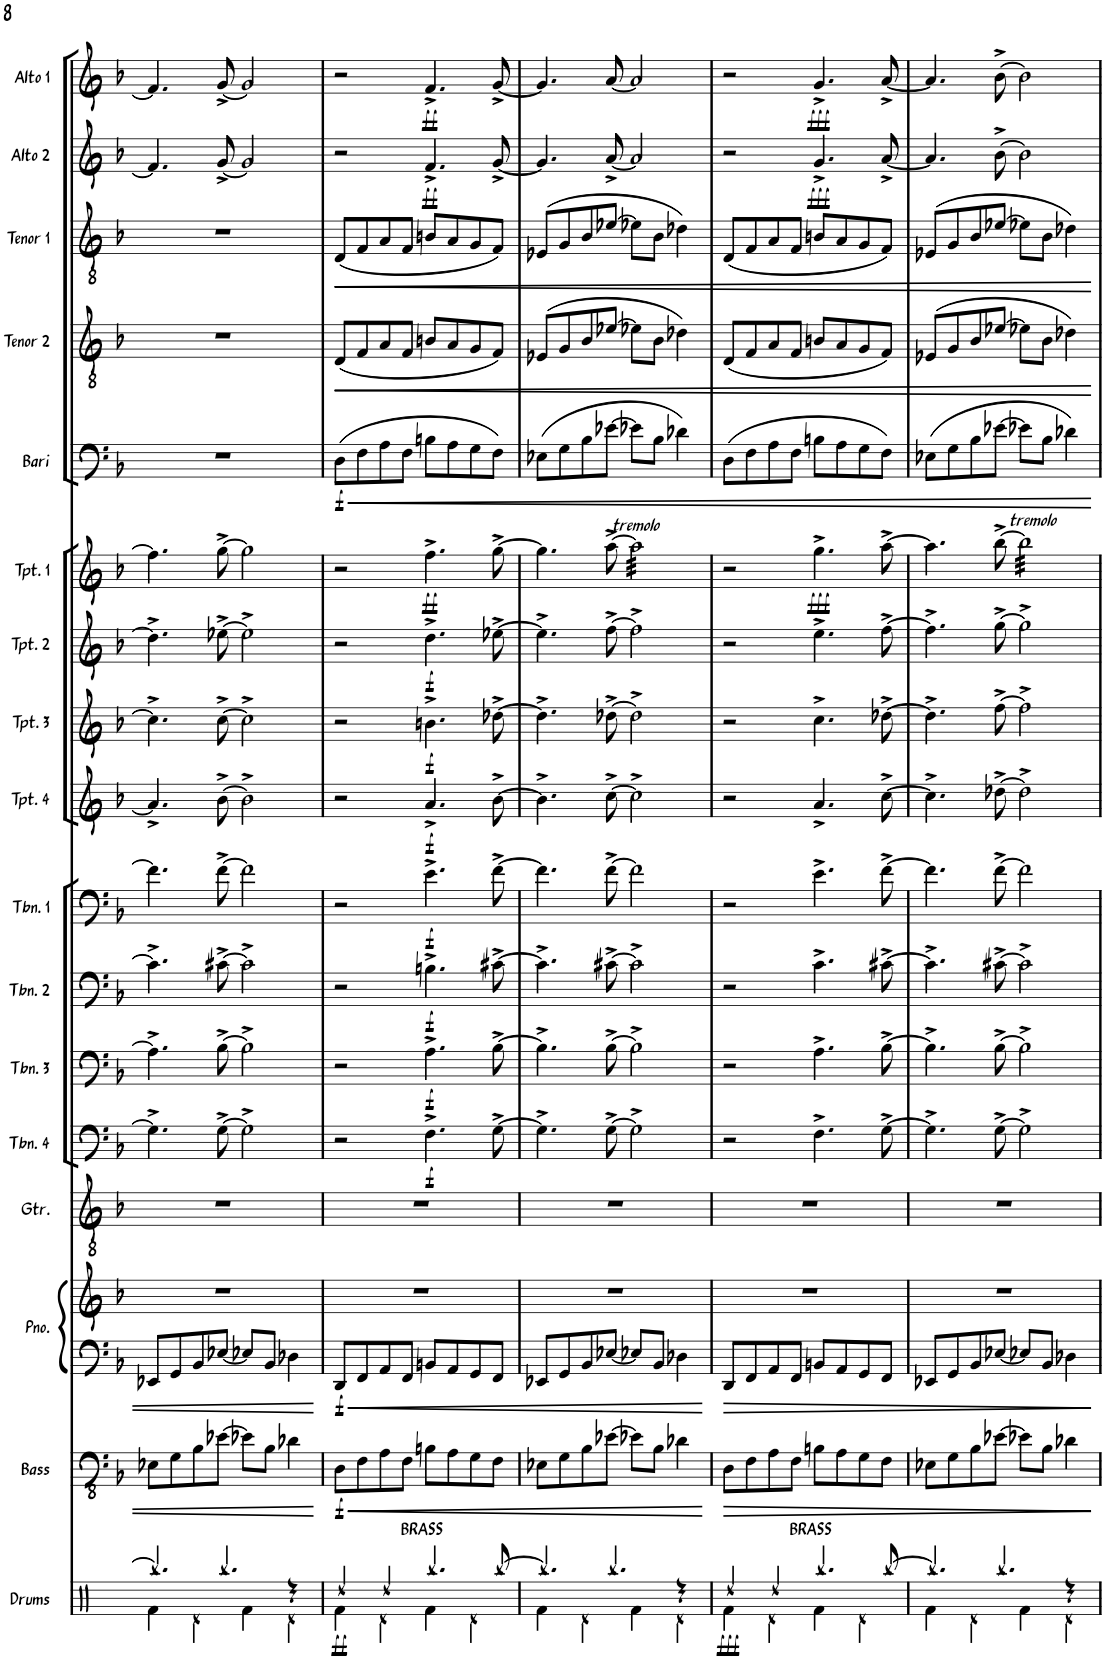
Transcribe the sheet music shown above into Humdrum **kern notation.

**kern	**dynam	**kern	**dynam	**kern	**kern	**dynam	**kern	**kern	**dynam	**kern	**dynam	**kern	**dynam	**kern	**dynam	**kern	**dynam	**kern	**dynam	**kern	**dynam	**kern	**dynam	**kern	**dynam	**kern	**dynam	**kern	**dynam	**kern	**dynam	**kern	**dynam
*part17	*part17	*part16	*part16	*part15	*part15	*part15	*part14	*part13	*part13	*part12	*part12	*part11	*part11	*part10	*part10	*part9	*part9	*part8	*part8	*part7	*part7	*part6	*part6	*part5	*part5	*part4	*part4	*part3	*part3	*part2	*part2	*part1	*part1
*staff18	*staff18	*staff17	*staff17	*staff16	*staff15	*staff15/16	*staff14	*staff13	*staff13	*staff12	*staff12	*staff11	*staff11	*staff10	*staff10	*staff9	*staff9	*staff8	*staff8	*staff7	*staff7	*staff6	*staff6	*staff5	*staff5	*staff4	*staff4	*staff3	*staff3	*staff2	*staff2	*staff1	*staff1
*I"Drums	*	*I"Bass	*	*I"Piano	*	*	*I"Guitar	*I"Trombone 4	*	*I"Trombone 3	*	*I"Trombone 2	*	*I"Trombone 1	*	*I"Trumpet 4	*	*I"Trumpet 3	*	*I"Trumpet 2	*	*I"Trumpet 1	*	*I"Bari Sax	*	*I"Tenor Sax 2	*	*I"Tenor Sax 1	*	*I"Alto Sax 2	*	*I"Alto Sax 1	*
*I'Drums	*	*I'Bass	*	*I'Pno.	*	*	*I'Gtr.	*I'Tbn. 4	*	*I'Tbn. 3	*	*I'Tbn. 2	*	*I'Tbn. 1	*	*I'Tpt. 4	*	*I'Tpt. 3	*	*I'Tpt. 2	*	*I'Tpt. 1	*	*I'Bari	*	*I'Tenor 2	*	*I'Tenor 1	*	*I'Alto 2	*	*I'Alto 1	*
!!LO:PB:g=z
*clefX	*	*clefFv4	*	*clefF4	*clefG2	*	*clefGv2	*clefF4	*	*clefF4	*	*clefF4	*	*clefF4	*	*clefG2	*	*clefG2	*	*clefG2	*	*clefG2	*	*clefF4	*	*clefGv2	*	*clefGv2	*	*clefG2	*	*clefG2	*
*	*	*	*	*	*	*	*	*	*	*	*	*	*	*	*	*Trd1c2	*	*Trd1c2	*	*Trd1c2	*	*Trd1c2	*	*Trd12c21	*	*Trd8c14	*	*Trd8c14	*	*Trd5c9	*	*Trd5c9	*
*k[]	*	*k[b-]	*	*k[b-]	*k[b-]	*	*k[b-]	*k[b-]	*	*k[b-]	*	*k[b-]	*	*k[b-]	*	*k[b-]	*	*k[b-]	*	*k[b-]	*	*k[b-]	*	*k[b-]	*	*k[b-]	*	*k[b-]	*	*k[b-]	*	*k[b-]	*
*M2/2	*	*M2/2	*	*M2/2	*M2/2	*	*M2/2	*M2/2	*	*M2/2	*	*M2/2	*	*M2/2	*	*M2/2	*	*M2/2	*	*M2/2	*	*M2/2	*	*M2/2	*	*M2/2	*	*M2/2	*	*M2/2	*	*M2/2	*
*met(c|)	*	*met(c|)	*	*met(c|)	*met(c|)	*	*met(c|)	*met(c|)	*	*met(c|)	*	*met(c|)	*	*met(c|)	*	*met(c|)	*	*met(c|)	*	*met(c|)	*	*met(c|)	*	*met(c|)	*	*met(c|)	*	*met(c|)	*	*met(c|)	*	*met(c|)	*
=40	=40	=40	=40	=40	=40	=40	=40	=40	=40	=40	=40	=40	=40	=40	=40	=40	=40	=40	=40	=40	=40	=40	=40	=40	=40	=40	=40	=40	=40	=40	=40	=40	=40
*^	*	*	*	*	*	*	*	*	*	*	*	*	*	*	*	*	*	*	*	*	*	*	*	*	*	*	*	*	*	*	*	*	*
4.Rbb/]	4Rf\	.	8EE-X\L	.	8EE-X/L	1r	.	1r	4.G^\]	.	4.A^\]	.	4.c#^\]	.	4.f\]	.	4.a^/]	.	4.cc^\]	.	4.dd-^\]	.	4.ff\]	.	1r	.	1r	.	1r	.	4.f/]	.	4.f/]	.
.	.	.	8GG\	.	8GG/	.	.	.	.	.	.	.	.	.	.	.	.	.	.	.	.	.	.	.	.	.	.	.	.	.	.	.	.	.
.	4Rd\	.	8BB-\	.	8BB-/	.	.	.	.	.	.	.	.	.	.	.	.	.	.	.	.	.	.	.	.	.	.	.	.	.	.	.	.	.
4.Rbb/	.	.	[8E-X\J	.	[8E-X/J	.	.	.	[8G^\	.	[8B-^\	.	[8c#X^\	.	[8f^\	.	[8b-^\	.	[8cc^\	.	[8ee-X^\	.	[8gg^\	.	.	.	.	.	.	.	[8g^/	.	[8g^/	.
.	4Rf\	.	8E-X\L]	.	8E-X/L]	.	.	.	2G^\]	.	2B-^\]	.	2c#^\]	.	2f\]	.	2b-^\]	.	2cc^\]	.	2ee-^\]	.	2gg\]	.	.	.	.	.	.	.	2g/]	.	2g/]	.
.	.	.	8BB-\J	.	8BB-/J	.	.	.	.	.	.	.	.	.	.	.	.	.	.	.	.	.	.	.	.	.	.	.	.	.	.	.	.	.
4r	4Rd\	.	4D-X\	.	4D-X\	.	.	.	.	.	.	.	.	.	.	.	.	.	.	.	.	.	.	.	.	.	.	.	.	.	.	.	.	.
=41	=41	=41	=41	=41	=41	=41	=41	=41	=41	=41	=41	=41	=41	=41	=41	=41	=41	=41	=41	=41	=41	=41	=41	=41	=41	=41	=41	=41	=41	=41	=41	=41	=41	=41
!	!	!LO:DY:b	!	!LO:HP:b	!	!	!	!	!	!	!	!	!	!	!	!	!	!	!	!	!	!	!	!	!	!LO:HP:b	!	!LO:HP:b	!	!LO:HP:b	!	!	!	!
!	!	!	!	!LO:DY:n=1:b	!	!	!LO:DY:b=2	!	!	!	!	!	!	!	!	!	!	!	!	!	!	!	!	!	!	!LO:DY:n=1:b	!	!	!	!	!	!	!	!
4Rdd/	4Rf\	ff	8DD\L	< f	8DD/L	1r	f	1r	2r	.	2r	.	2r	.	2r	.	2r	.	2r	.	2r	.	2r	.	(8D\L	< f	(8D/L	<	(8D/L	<	2r	.	2r	.
.	.	.	8FF\	.	8FF/	.	.	.	.	.	.	.	.	.	.	.	.	.	.	.	.	.	.	.	8F\	.	8F/	.	8F/	.	.	.	.	.
4Rdd/	4Rd\	.	8AA\	.	8AA/	.	.	.	.	.	.	.	.	.	.	.	.	.	.	.	.	.	.	.	8A\	.	8A/	.	8A/	.	.	.	.	.
.	.	.	8FF\J	.	8FF/J	.	.	.	.	.	.	.	.	.	.	.	.	.	.	.	.	.	.	.	8F\J	.	8F/J	.	8F/J	.	.	.	.	.
!LO:TX:a:t=BRASS	!	!	!	!	!	!	!	!	!	!	!	!	!	!	!	!	!	!	!	!	!	!	!	!	!	!	!	!	!	!	!	!	!	!
!	!	!	!	!	!	!	!	!	!	!LO:DY:b	!	!LO:DY:b	!	!LO:DY:b	!	!LO:DY:b	!	!LO:DY:b	!	!LO:DY:b	!	!LO:DY:b	!	!LO:DY:b	!	!	!	!	!	!	!	!LO:DY:b	!	!LO:DY:b
4.Rbb/	4Rf\	.	8BBn\L	.	8BBn/L	.	.	.	4.F^\	f	4.A^\	f	4.Bn^\	f	4.e^\	f	4.a^/	f	4.bn^\	f	4.dd^\	f	4.ff^\	ff	8Bn\L	.	8Bn/L	.	8Bn/L	.	4.f^/	ff	4.f^/	ff
.	.	.	8AA\	.	8AA/	.	.	.	.	.	.	.	.	.	.	.	.	.	.	.	.	.	.	.	8A\	.	8A/	.	8A/	.	.	.	.	.
.	4Rd\	.	8GG\	.	8GG/	.	.	.	.	.	.	.	.	.	.	.	.	.	.	.	.	.	.	.	8G\	.	8G/	.	8G/	.	.	.	.	.
[8Rbb/	.	.	8FF\J	.	8FF/J	.	.	.	[8G^\	.	[8B-^\	.	[8c#X^\	.	[8f^\	.	[8b-^\	.	[8dd-X^\	.	[8ee-X^\	.	[8gg^\	.	8F\J)	.	8F/J)	.	8F/J)	.	[8g^/	.	[8g^/	.
=42	=42	=42	=42	=42	=42	=42	=42	=42	=42	=42	=42	=42	=42	=42	=42	=42	=42	=42	=42	=42	=42	=42	=42	=42	=42	=42	=42	=42	=42	=42	=42	=42	=42	=42
4.Rbb/]	4Rf\	.	8EE-X\L	.	8EE-X/L	1r	.	1r	4.G^\]	.	4.B-^\]	.	4.c#^\]	.	4.f\]	.	4.b-^\]	.	4.dd-^\]	.	4.ee-^\]	.	4.gg\]	.	(8E-X\L	.	(8E-X/L	.	(8E-X/L	.	4.g/]	.	4.g/]	.
.	.	.	8GG\	.	8GG/	.	.	.	.	.	.	.	.	.	.	.	.	.	.	.	.	.	.	.	8G\	.	8G/	.	8G/	.	.	.	.	.
.	4Rd\	.	8BB-\	.	8BB-/	.	.	.	.	.	.	.	.	.	.	.	.	.	.	.	.	.	.	.	8B-\	.	8B-/	.	8B-/	.	.	.	.	.
4.Rbb/	.	.	[8E-X\J	.	[8E-X/J	.	.	.	[8G^\	.	[8B-^\	.	[8c#X^\	.	[8f^\	.	[8cc^\	.	[8dd-X^\	.	[8ff^\	.	[8aa^\	.	[8e-X\J	.	[8e-X/J	.	[8e-X/J	.	[8a^/	.	[8a/	.
!	!	!	!	!	!	!	!	!	!	!	!	!	!	!	!	!	!	!	!	!	!	!	!LO:TX:a:i:t=tremolo	!	!	!	!	!	!	!	!	!	!	!
*	*	*	*	*	*	*	*	*	*	*	*	*	*	*	*	*	*	*	*	*	*	*	*tremolo	*	*	*	*	*	*	*	*	*	*	*
.	4Rf\	.	8E-X\L]	.	8E-X/L]	.	.	.	2G^\]	.	2B-^\]	.	2c#^\]	.	2f\]	.	2cc^\]	.	2dd-^\]	.	2ff^\]	.	32aa\]LLL	.	8e-X\L]	.	8e-X\L]	.	8e-X\L]	.	2a/]	.	2a/]	.
.	.	.	.	.	.	.	.	.	.	.	.	.	.	.	.	.	.	.	.	.	.	.	32aa\	.	.	.	.	.	.	.	.	.	.	.
.	.	.	.	.	.	.	.	.	.	.	.	.	.	.	.	.	.	.	.	.	.	.	32aa\	.	.	.	.	.	.	.	.	.	.	.
.	.	.	.	.	.	.	.	.	.	.	.	.	.	.	.	.	.	.	.	.	.	.	32aa\	.	.	.	.	.	.	.	.	.	.	.
.	.	.	8BB-\J	.	8BB-/J	.	.	.	.	.	.	.	.	.	.	.	.	.	.	.	.	.	32aa\	.	8B-\J	.	8B-\J	.	8B-\J	.	.	.	.	.
.	.	.	.	.	.	.	.	.	.	.	.	.	.	.	.	.	.	.	.	.	.	.	32aa\	.	.	.	.	.	.	.	.	.	.	.
.	.	.	.	.	.	.	.	.	.	.	.	.	.	.	.	.	.	.	.	.	.	.	32aa\	.	.	.	.	.	.	.	.	.	.	.
.	.	.	.	.	.	.	.	.	.	.	.	.	.	.	.	.	.	.	.	.	.	.	32aa\	.	.	.	.	.	.	.	.	.	.	.
4r	4Rd\	.	4D-X\	.	4D-X\	.	.	.	.	.	.	.	.	.	.	.	.	.	.	.	.	.	32aa\	.	4d-X\)	.	4d-X\)	.	4d-X\)	.	.	.	.	.
.	.	.	.	.	.	.	.	.	.	.	.	.	.	.	.	.	.	.	.	.	.	.	32aa\	.	.	.	.	.	.	.	.	.	.	.
.	.	.	.	.	.	.	.	.	.	.	.	.	.	.	.	.	.	.	.	.	.	.	32aa\	.	.	.	.	.	.	.	.	.	.	.
.	.	.	.	.	.	.	.	.	.	.	.	.	.	.	.	.	.	.	.	.	.	.	32aa\	.	.	.	.	.	.	.	.	.	.	.
.	.	.	.	.	.	.	.	.	.	.	.	.	.	.	.	.	.	.	.	.	.	.	32aa\	.	.	.	.	.	.	.	.	.	.	.
.	.	.	.	.	.	.	.	.	.	.	.	.	.	.	.	.	.	.	.	.	.	.	32aa\	.	.	.	.	.	.	.	.	.	.	.
.	.	.	.	.	.	.	.	.	.	.	.	.	.	.	.	.	.	.	.	.	.	.	32aa\	.	.	.	.	.	.	.	.	.	.	.
.	.	.	.	.	.	.	.	.	.	.	.	.	.	.	.	.	.	.	.	.	.	.	32aa\JJJ	.	.	.	.	.	.	.	.	.	.	.
*	*	*	*	*	*	*	*	*	*	*	*	*	*	*	*	*	*	*	*	*	*	*	*Xtremolo	*	*	*	*	*	*	*	*	*	*	*
*v	*v	*	*	*	*	*	*	*	*	*	*	*	*	*	*	*	*	*	*	*	*	*	*	*	*	*	*	*	*	*	*	*	*	*
.	.	.	[	.	.	.	.	.	.	.	.	.	.	.	.	.	.	.	.	.	.	.	.	.	.	.	.	.	.	.	.	.	.
=43	=43	=43	=43	=43	=43	=43	=43	=43	=43	=43	=43	=43	=43	=43	=43	=43	=43	=43	=43	=43	=43	=43	=43	=43	=43	=43	=43	=43	=43	=43	=43	=43	=43
*^	*	*	*	*	*	*	*	*	*	*	*	*	*	*	*	*	*	*	*	*	*	*	*	*	*	*	*	*	*	*	*	*	*
!	!	!LO:DY:b	!	!LO:HP:b	!	!	!	!	!	!	!	!	!	!	!	!	!	!	!	!	!	!	!	!	!	!	!	!	!	!	!	!	!	!
4Rdd/	4Rf\	fff	8DD\L	>	8DD/L	1r	.	1r	2r	.	2r	.	2r	.	2r	.	2r	.	2r	.	2r	.	2r	.	(8D\L	.	(8D/L	.	(8D/L	.	2r	.	2r	.
.	.	.	8FF\	.	8FF/	.	.	.	.	.	.	.	.	.	.	.	.	.	.	.	.	.	.	.	8F\	.	8F/	.	8F/	.	.	.	.	.
4Rdd/	4Rd\	.	8AA\	.	8AA/	.	.	.	.	.	.	.	.	.	.	.	.	.	.	.	.	.	.	.	8A\	.	8A/	.	8A/	.	.	.	.	.
.	.	.	8FF\J	.	8FF/J	.	.	.	.	.	.	.	.	.	.	.	.	.	.	.	.	.	.	.	8F\J	.	8F/J	.	8F/J	.	.	.	.	.
!LO:TX:a:t=BRASS	!	!	!	!	!	!	!	!	!	!	!	!	!	!	!	!	!	!	!	!	!	!	!	!	!	!	!	!	!	!	!	!	!	!
!	!	!	!	!	!	!	!	!	!	!	!	!	!	!	!	!	!	!	!	!	!	!	!	!LO:DY:b	!	!	!	!	!	!	!	!LO:DY:b	!	!LO:DY:b
4.Rbb/	4Rf\	.	8BBn\L	.	8BBn/L	.	.	.	4.F^\	.	4.A^\	.	4.c^\	.	4.e^\	.	4.a^/	.	4.cc^\	.	4.ee^\	.	4.gg^\	fff	8Bn\L	.	8Bn/L	.	8Bn/L	.	4.g^/	fff	4.g^/	fff
.	.	.	8AA\	.	8AA/	.	.	.	.	.	.	.	.	.	.	.	.	.	.	.	.	.	.	.	8A\	.	8A/	.	8A/	.	.	.	.	.
.	4Rd\	.	8GG\	.	8GG/	.	.	.	.	.	.	.	.	.	.	.	.	.	.	.	.	.	.	.	8G\	.	8G/	.	8G/	.	.	.	.	.
[8Rbb/	.	.	8FF\J	.	8FF/J	.	.	.	[8G^\	.	[8B-^\	.	[8c#X^\	.	[8f^\	.	[8cc^\	.	[8dd-X^\	.	[8ff^\	.	[8aa^\	.	8F\J)	.	8F/J)	.	8F/J)	.	[8a^/	.	[8a^/	.
=44	=44	=44	=44	=44	=44	=44	=44	=44	=44	=44	=44	=44	=44	=44	=44	=44	=44	=44	=44	=44	=44	=44	=44	=44	=44	=44	=44	=44	=44	=44	=44	=44	=44	=44
4.Rbb/]	4Rf\	.	8EE-X\L	.	8EE-X/L	1r	.	1r	4.G^\]	.	4.B-^\]	.	4.c#^\]	.	4.f\]	.	4.cc^\]	.	4.dd-^\]	.	4.ff^\]	.	4.aa\]	.	(8E-X\L	.	(8E-X/L	.	(8E-X/L	.	4.a/]	.	4.a/]	.
.	.	.	8GG\	.	8GG/	.	.	.	.	.	.	.	.	.	.	.	.	.	.	.	.	.	.	.	8G\	.	8G/	.	8G/	.	.	.	.	.
.	4Rd\	.	8BB-\	.	8BB-/	.	.	.	.	.	.	.	.	.	.	.	.	.	.	.	.	.	.	.	8B-\	.	8B-/	.	8B-/	.	.	.	.	.
4.Rbb/	.	.	[8E-X\J	.	[8E-X/J	.	.	.	[8G^\	.	[8B-^\	.	[8c#X^\	.	[8f^\	.	[8dd-X^\	.	[8ff^\	.	[8gg^\	.	[8bb-^\	.	[8e-X\J	.	[8e-X/J	.	[8e-X/J	.	[8b-^\	.	[8b-^\	.
!	!	!	!	!	!	!	!	!	!	!	!	!	!	!	!	!	!	!	!	!	!	!	!LO:TX:a:i:t=tremolo	!	!	!	!	!	!	!	!	!	!	!
*	*	*	*	*	*	*	*	*	*	*	*	*	*	*	*	*	*	*	*	*	*	*	*tremolo	*	*	*	*	*	*	*	*	*	*	*
.	4Rf\	.	8E-X\L]	.	8E-X/L]	.	.	.	2G^\]	.	2B-^\]	.	2c#^\]	.	2f\]	.	2dd-^\]	.	2ff^\]	.	2gg^\]	.	32bb-\]LLL	.	8e-X\L]	.	8e-X\L]	.	8e-X\L]	.	2b-\]	.	2b-\]	.
.	.	.	.	.	.	.	.	.	.	.	.	.	.	.	.	.	.	.	.	.	.	.	32bb-\	.	.	.	.	.	.	.	.	.	.	.
.	.	.	.	.	.	.	.	.	.	.	.	.	.	.	.	.	.	.	.	.	.	.	32bb-\	.	.	.	.	.	.	.	.	.	.	.
.	.	.	.	.	.	.	.	.	.	.	.	.	.	.	.	.	.	.	.	.	.	.	32bb-\	.	.	.	.	.	.	.	.	.	.	.
.	.	.	8BB-\J	.	8BB-/J	.	.	.	.	.	.	.	.	.	.	.	.	.	.	.	.	.	32bb-\	.	8B-\J	.	8B-\J	.	8B-\J	.	.	.	.	.
.	.	.	.	.	.	.	.	.	.	.	.	.	.	.	.	.	.	.	.	.	.	.	32bb-\	.	.	.	.	.	.	.	.	.	.	.
.	.	.	.	.	.	.	.	.	.	.	.	.	.	.	.	.	.	.	.	.	.	.	32bb-\	.	.	.	.	.	.	.	.	.	.	.
.	.	.	.	.	.	.	.	.	.	.	.	.	.	.	.	.	.	.	.	.	.	.	32bb-\	.	.	.	.	.	.	.	.	.	.	.
4r	4Rd\	.	4D-X\	.	4D-X\	.	.	.	.	.	.	.	.	.	.	.	.	.	.	.	.	.	32bb-\	.	4d-X\)	.	4d-X\)	.	4d-X\)	.	.	.	.	.
.	.	.	.	.	.	.	.	.	.	.	.	.	.	.	.	.	.	.	.	.	.	.	32bb-\	.	.	.	.	.	.	.	.	.	.	.
.	.	.	.	.	.	.	.	.	.	.	.	.	.	.	.	.	.	.	.	.	.	.	32bb-\	.	.	.	.	.	.	.	.	.	.	.
.	.	.	.	.	.	.	.	.	.	.	.	.	.	.	.	.	.	.	.	.	.	.	32bb-\	.	.	.	.	.	.	.	.	.	.	.
.	.	.	.	.	.	.	.	.	.	.	.	.	.	.	.	.	.	.	.	.	.	.	32bb-\	.	.	.	.	.	.	.	.	.	.	.
.	.	.	.	.	.	.	.	.	.	.	.	.	.	.	.	.	.	.	.	.	.	.	32bb-\	.	.	.	.	.	.	.	.	.	.	.
.	.	.	.	.	.	.	.	.	.	.	.	.	.	.	.	.	.	.	.	.	.	.	32bb-\	.	.	.	.	.	.	.	.	.	.	.
.	.	.	.	.	.	.	.	.	.	.	.	.	.	.	.	.	.	.	.	.	.	.	32bb-\JJJ	.	.	.	.	.	.	.	.	.	.	.
*	*	*	*	*	*	*	*	*	*	*	*	*	*	*	*	*	*	*	*	*	*	*	*Xtremolo	*	*	*	*	*	*	*	*	*	*	*
*v	*v	*	*	*	*	*	*	*	*	*	*	*	*	*	*	*	*	*	*	*	*	*	*	*	*	*	*	*	*	*	*	*	*	*
.	.	.	]	.	.	.	.	.	.	.	.	.	.	.	.	.	.	.	.	.	.	.	.	.	[	.	[	.	[	.	.	.	.
=	=	=	=	=	=	=	=	=	=	=	=	=	=	=	=	=	=	=	=	=	=	=	=	=	=	=	=	=	=	=	=	=	=
*-	*-	*-	*-	*-	*-	*-	*-	*-	*-	*-	*-	*-	*-	*-	*-	*-	*-	*-	*-	*-	*-	*-	*-	*-	*-	*-	*-	*-	*-	*-	*-	*-	*-
